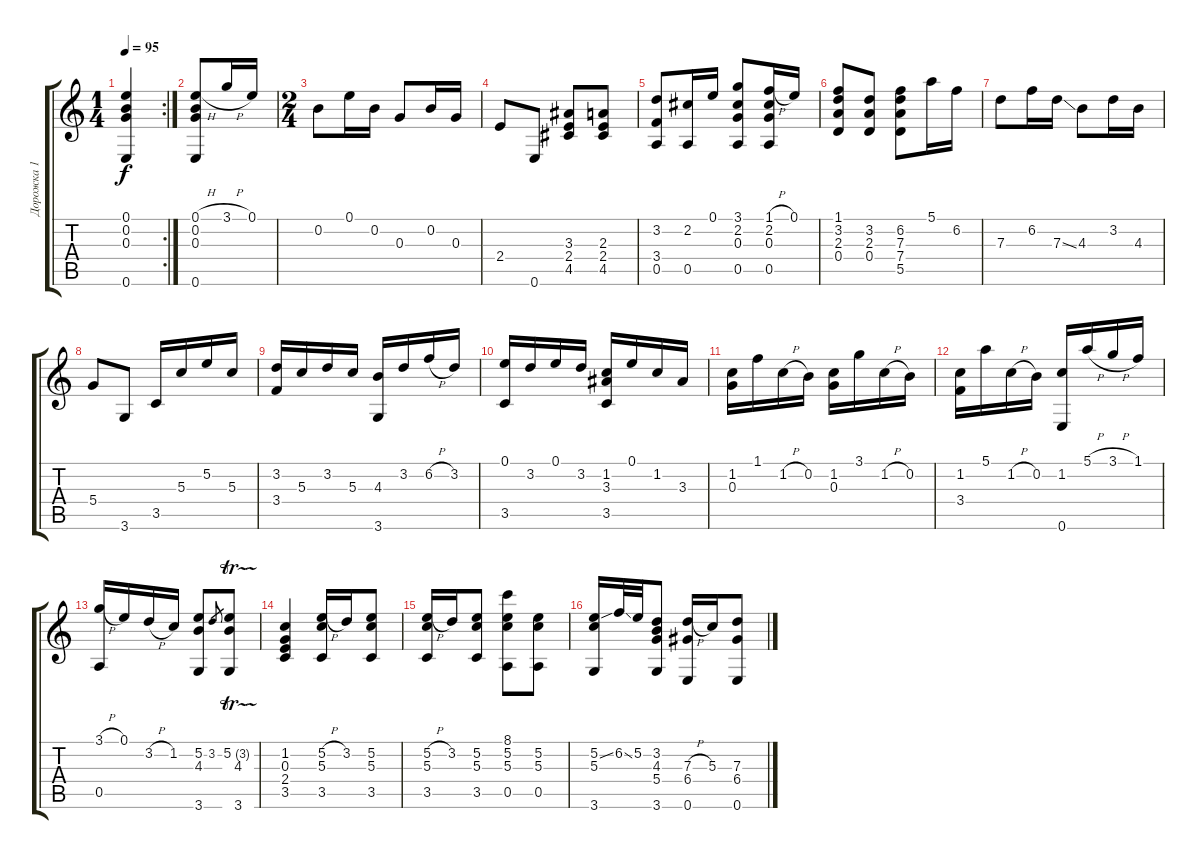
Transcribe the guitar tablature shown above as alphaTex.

\track ("Дорожка 1" "Дорожка 1") {instrument acousticguitarsteel}
\staff {score tabs}
\tuning (E4 B3 G3 D3 A2 E2) {hide}
\rc 2
\ts (1 4)
\tempo 95
\clef g2
\ks c
(0.1 0.2 0.3 0.6).4{dy f} |
(0.1{h} 0.2 0.3 0.6).8 3.1{h}.16 0.1.16 |
\ts (2 4)
0.2.8 0.1.16 0.2.16 0.3.8 0.2.16 0.3.16 |
2.4.8 0.6.8 (3.3 2.4 4.5).8 (2.3 2.4 4.5).8 |
(3.2 3.4 0.5).8 (2.2 0.5).16 0.1.16 (3.1 2.2 0.3 0.5).8 (1.1{h} 2.2 0.3 0.5).16 0.1.16 |
(1.1 3.2 2.3 0.4).8 (3.2 2.3 0.4).8 (6.2 7.3 7.4 5.5).8 5.1.16 6.2.16 |
7.3.8 6.2.16 7.3{ss}.16 4.3.8 3.2.16 4.3.16 |
5.4.8 3.6.8 3.5.16 5.3.16 5.2.16 5.3.16 |
(3.2 3.4).16 5.3.16 3.2.16 5.3.16 (4.3 3.6).16 3.2.16 6.2{h}.16 3.2.16 |
(0.1 3.5).16 3.2.16 0.1.16 3.2.16 (1.2 3.3 3.5).16 0.1.16 1.2.16 3.3.16 |
(1.2 0.3).16 1.1.16 1.2{h}.16 0.2.16 (1.2 0.3).16 3.1.16 1.2{h}.16 0.2.16 |
(1.2 3.4).16 5.1.16 1.2{h}.16 0.2.16 (1.2 0.6).16 5.1{h}.16 3.1{h}.16 1.1.16 |
(3.1{h} 0.5).16 0.1.16 3.2{h}.16 1.2.16 (5.2 4.3 3.6).8 3.2.8{gr} (5.2{tr (3 16)} 4.3 3.6).8 |
(1.2 0.3 2.4 3.5).4 (5.2{h} 5.3 3.5).16 3.2.16 (5.2 5.3 3.5).8 |
(5.2{h} 5.3 3.5).16 3.2.16 (5.2 5.3 3.5).8 (8.1 5.2 5.3 0.5).8 (5.2 5.3 0.5).8 |
(5.2{ss} 5.3 3.6).16 6.2{ss}.32 5.2.32 (3.2 4.3 5.4 3.6).8 (7.3{h} 6.4 0.6).16 5.3.16 (7.3 6.4 0.6).8
